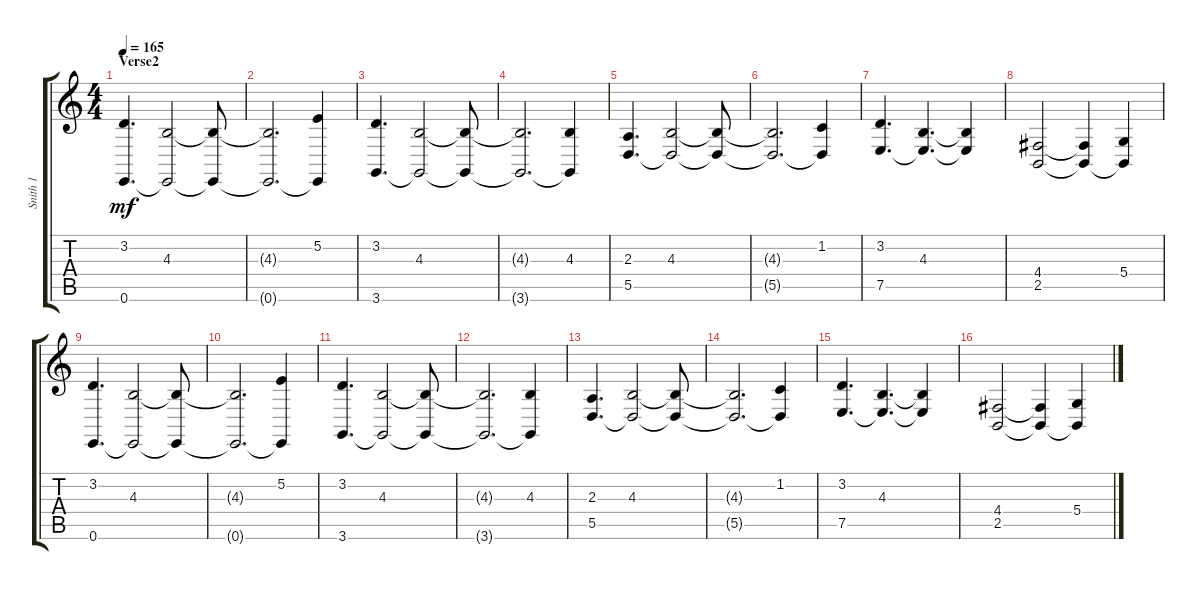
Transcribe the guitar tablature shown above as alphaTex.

\track ("Snith 1" "Snith 1") {instrument lead2sawtooth}
\staff {score tabs}
\tuning (E4 B3 G3 D3 A2 E2) {hide}
\ts (4 4)
\section ("" "Verse2")
\tempo 165
\clef g2
\ks c
(3.2 0.6).4{d dy mf} (4.3 0.6{t}).2 (4.3{t} 0.6{t}).8 |
(4.3{t} 0.6{t}).2{d} (5.2 0.6{t}).4 |
(3.2 3.6).4{d} (4.3 3.6{t}).2 (4.3{t} 3.6{t}).8 |
(4.3{t} 3.6{t}).2{d} (4.3 3.6{t}).4 |
(2.3 5.5).4{d} (4.3 5.5{t}).2 (4.3{t} 5.5{t}).8 |
(4.3{t} 5.5{t}).2{d} (1.2 5.5{t}).4 |
(3.2 7.5).4{d} (4.3 7.5{t}).4{d} (4.3{t} 7.5{t}).4 |
(4.4 2.5).2 (4.4{t} 2.5{t}).4 (5.4 2.5{t}).4 |
(3.2 0.6).4{d} (4.3 0.6{t}).2 (4.3{t} 0.6{t}).8 |
(4.3{t} 0.6{t}).2{d} (5.2 0.6{t}).4 |
(3.2 3.6).4{d} (4.3 3.6{t}).2 (4.3{t} 3.6{t}).8 |
(4.3{t} 3.6{t}).2{d} (4.3 3.6{t}).4 |
(2.3 5.5).4{d} (4.3 5.5{t}).2 (4.3{t} 5.5{t}).8 |
(4.3{t} 5.5{t}).2{d} (1.2 5.5{t}).4 |
(3.2 7.5).4{d} (4.3 7.5{t}).4{d} (4.3{t} 7.5{t}).4 |
(4.4 2.5).2 (4.4{t} 2.5{t}).4 (5.4 2.5{t}).4
